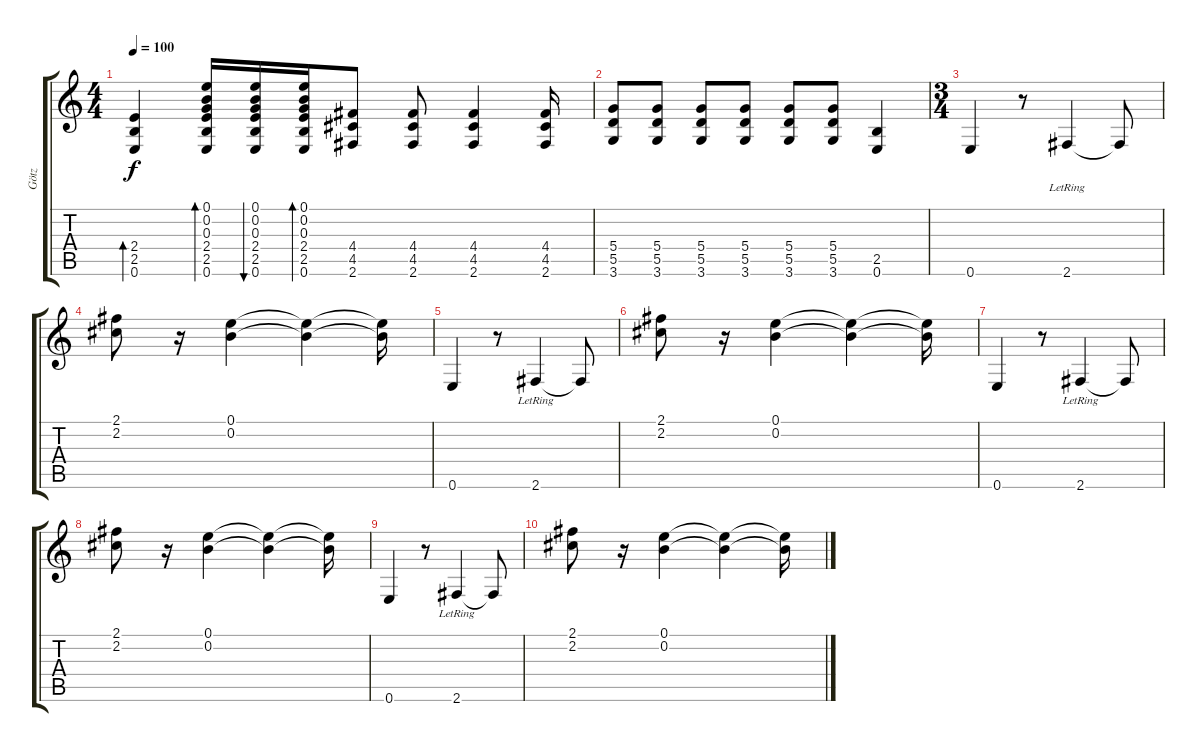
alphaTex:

\track ("Götz" "Götz") {instrument acousticguitarnylon}
\staff {score tabs}
\tuning (E4 B3 G3 D3 A2 E2) {hide}
\ts (4 4)
\tempo 100
\clef g2
\ks c
(2.4 2.5 0.6).4{bd 60 dy f} (0.1 0.2 0.3 2.4 2.5 0.6).16{bd 60} (0.1 0.2 0.3 2.4 2.5 0.6).16{bu 60} (0.1 0.2 0.3 2.4 2.5 0.6).16{bd 60} (4.4 4.5 2.6).8 (4.4 4.5 2.6).8 (4.4 4.5 2.6).4 (4.4 4.5 2.6).16 |
(5.4 5.5 3.6).8 (5.4 5.5 3.6).8 (5.4 5.5 3.6).8 (5.4 5.5 3.6).8 (5.4 5.5 3.6).8 (5.4 5.5 3.6).8 (2.5 0.6).4 |
\ts (3 4)
0.6.4 r.8 2.6{lr}.4 2.6{t}.8 |
(2.1 2.2).8 r.16 (0.1 0.2).4 (0.1{t} 0.2{t}).4 (0.1{t} 0.2{t}).16 |
0.6.4 r.8 2.6{lr}.4 2.6{t}.8 |
(2.1 2.2).8 r.16 (0.1 0.2).4 (0.1{t} 0.2{t}).4 (0.1{t} 0.2{t}).16 |
0.6.4 r.8 2.6{lr}.4 2.6{t}.8 |
(2.1 2.2).8 r.16 (0.1 0.2).4 (0.1{t} 0.2{t}).4 (0.1{t} 0.2{t}).16 |
0.6.4 r.8 2.6{lr}.4 2.6{t}.8 |
(2.1 2.2).8 r.16 (0.1 0.2).4 (0.1{t} 0.2{t}).4 (0.1{t} 0.2{t}).16
